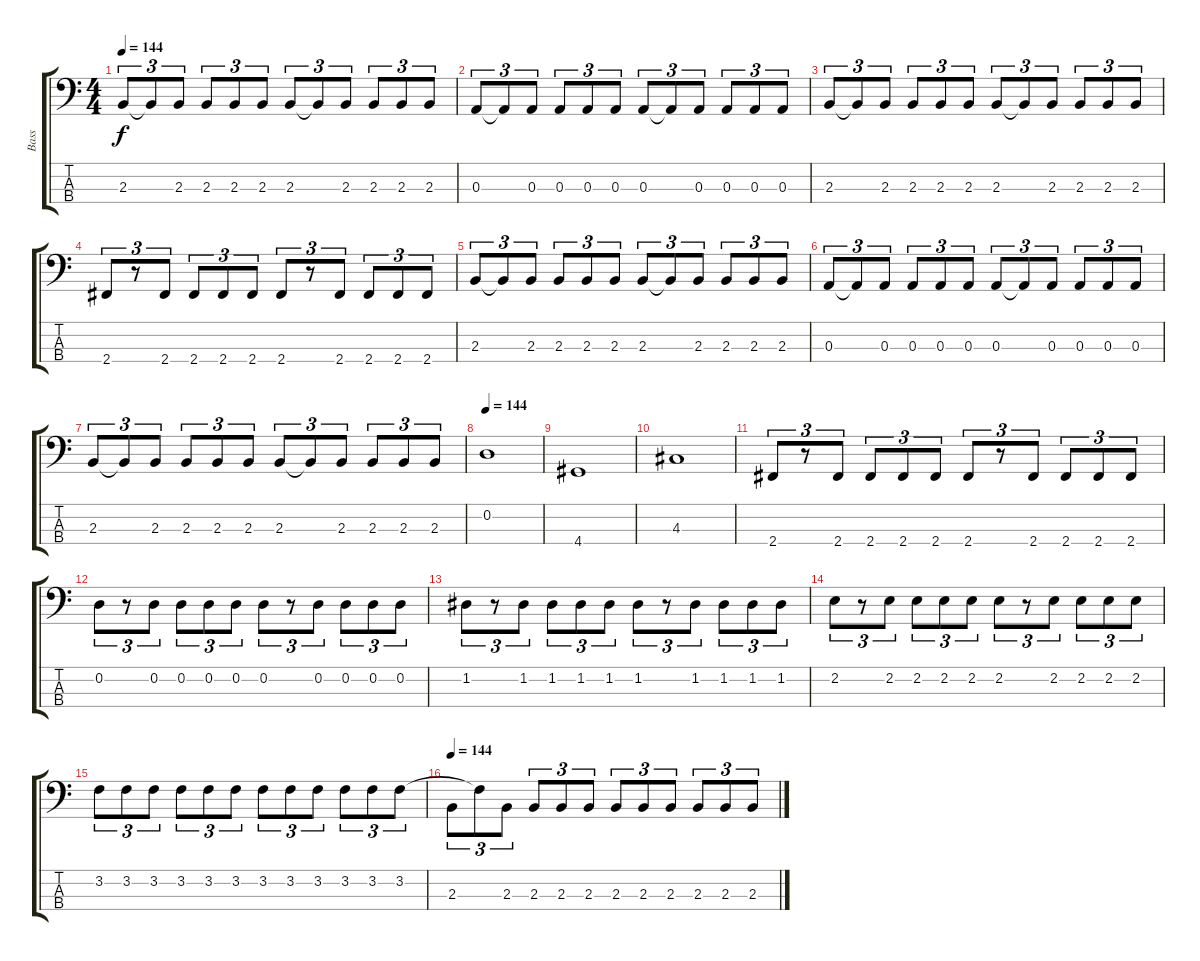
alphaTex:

\track ("Bass" "Bass") {instrument electricbassfinger}
\staff {score tabs}
\tuning (G2 D2 A1 E1) {hide}
\ts (4 4)
\tempo 144
\clef f4
\ks c
2.3.8{tu (3 2) dy f} 2.3{t}.8{tu (3 2)} 2.3.8{tu (3 2)} 2.3.8{tu (3 2)} 2.3.8{tu (3 2)} 2.3.8{tu (3 2)} 2.3.8{tu (3 2)} 2.3{t}.8{tu (3 2)} 2.3.8{tu (3 2)} 2.3.8{tu (3 2)} 2.3.8{tu (3 2)} 2.3.8{tu (3 2)} |
0.3.8{tu (3 2)} 0.3{t}.8{tu (3 2)} 0.3.8{tu (3 2)} 0.3.8{tu (3 2)} 0.3.8{tu (3 2)} 0.3.8{tu (3 2)} 0.3.8{tu (3 2)} 0.3{t}.8{tu (3 2)} 0.3.8{tu (3 2)} 0.3.8{tu (3 2)} 0.3.8{tu (3 2)} 0.3.8{tu (3 2)} |
2.3.8{tu (3 2)} 2.3{t}.8{tu (3 2)} 2.3.8{tu (3 2)} 2.3.8{tu (3 2)} 2.3.8{tu (3 2)} 2.3.8{tu (3 2)} 2.3.8{tu (3 2)} 2.3{t}.8{tu (3 2)} 2.3.8{tu (3 2)} 2.3.8{tu (3 2)} 2.3.8{tu (3 2)} 2.3.8{tu (3 2)} |
2.4.8{tu (3 2)} r.8{tu (3 2)} 2.4.8{tu (3 2)} 2.4.8{tu (3 2)} 2.4.8{tu (3 2)} 2.4.8{tu (3 2)} 2.4.8{tu (3 2)} r.8{tu (3 2)} 2.4.8{tu (3 2)} 2.4.8{tu (3 2)} 2.4.8{tu (3 2)} 2.4.8{tu (3 2)} |
2.3.8{tu (3 2)} 2.3{t}.8{tu (3 2)} 2.3.8{tu (3 2)} 2.3.8{tu (3 2)} 2.3.8{tu (3 2)} 2.3.8{tu (3 2)} 2.3.8{tu (3 2)} 2.3{t}.8{tu (3 2)} 2.3.8{tu (3 2)} 2.3.8{tu (3 2)} 2.3.8{tu (3 2)} 2.3.8{tu (3 2)} |
0.3.8{tu (3 2)} 0.3{t}.8{tu (3 2)} 0.3.8{tu (3 2)} 0.3.8{tu (3 2)} 0.3.8{tu (3 2)} 0.3.8{tu (3 2)} 0.3.8{tu (3 2)} 0.3{t}.8{tu (3 2)} 0.3.8{tu (3 2)} 0.3.8{tu (3 2)} 0.3.8{tu (3 2)} 0.3.8{tu (3 2)} |
2.3.8{tu (3 2)} 2.3{t}.8{tu (3 2)} 2.3.8{tu (3 2)} 2.3.8{tu (3 2)} 2.3.8{tu (3 2)} 2.3.8{tu (3 2)} 2.3.8{tu (3 2)} 2.3{t}.8{tu (3 2)} 2.3.8{tu (3 2)} 2.3.8{tu (3 2)} 2.3.8{tu (3 2)} 2.3.8{tu (3 2)} |
\tempo 144
0.2.1 |
4.4.1 |
4.3.1 |
2.4.8{tu (3 2)} r.8{tu (3 2)} 2.4.8{tu (3 2)} 2.4.8{tu (3 2)} 2.4.8{tu (3 2)} 2.4.8{tu (3 2)} 2.4.8{tu (3 2)} r.8{tu (3 2)} 2.4.8{tu (3 2)} 2.4.8{tu (3 2)} 2.4.8{tu (3 2)} 2.4.8{tu (3 2)} |
0.2.8{tu (3 2)} r.8{tu (3 2)} 0.2.8{tu (3 2)} 0.2.8{tu (3 2)} 0.2.8{tu (3 2)} 0.2.8{tu (3 2)} 0.2.8{tu (3 2)} r.8{tu (3 2)} 0.2.8{tu (3 2)} 0.2.8{tu (3 2)} 0.2.8{tu (3 2)} 0.2.8{tu (3 2)} |
1.2.8{tu (3 2)} r.8{tu (3 2)} 1.2.8{tu (3 2)} 1.2.8{tu (3 2)} 1.2.8{tu (3 2)} 1.2.8{tu (3 2)} 1.2.8{tu (3 2)} r.8{tu (3 2)} 1.2.8{tu (3 2)} 1.2.8{tu (3 2)} 1.2.8{tu (3 2)} 1.2.8{tu (3 2)} |
2.2.8{tu (3 2)} r.8{tu (3 2)} 2.2.8{tu (3 2)} 2.2.8{tu (3 2)} 2.2.8{tu (3 2)} 2.2.8{tu (3 2)} 2.2.8{tu (3 2)} r.8{tu (3 2)} 2.2.8{tu (3 2)} 2.2.8{tu (3 2)} 2.2.8{tu (3 2)} 2.2.8{tu (3 2)} |
3.2.8{tu (3 2)} 3.2.8{tu (3 2)} 3.2.8{tu (3 2)} 3.2.8{tu (3 2)} 3.2.8{tu (3 2)} 3.2.8{tu (3 2)} 3.2.8{tu (3 2)} 3.2.8{tu (3 2)} 3.2.8{tu (3 2)} 3.2.8{tu (3 2)} 3.2.8{tu (3 2)} 3.2.8{tu (3 2)} |
\tempo 144
2.3.8{tu (3 2)} 3.2{t}.8{tu (3 2)} 2.3.8{tu (3 2)} 2.3.8{tu (3 2)} 2.3.8{tu (3 2)} 2.3.8{tu (3 2)} 2.3.8{tu (3 2)} 2.3.8{tu (3 2)} 2.3.8{tu (3 2)} 2.3.8{tu (3 2)} 2.3.8{tu (3 2)} 2.3.8{tu (3 2)}
